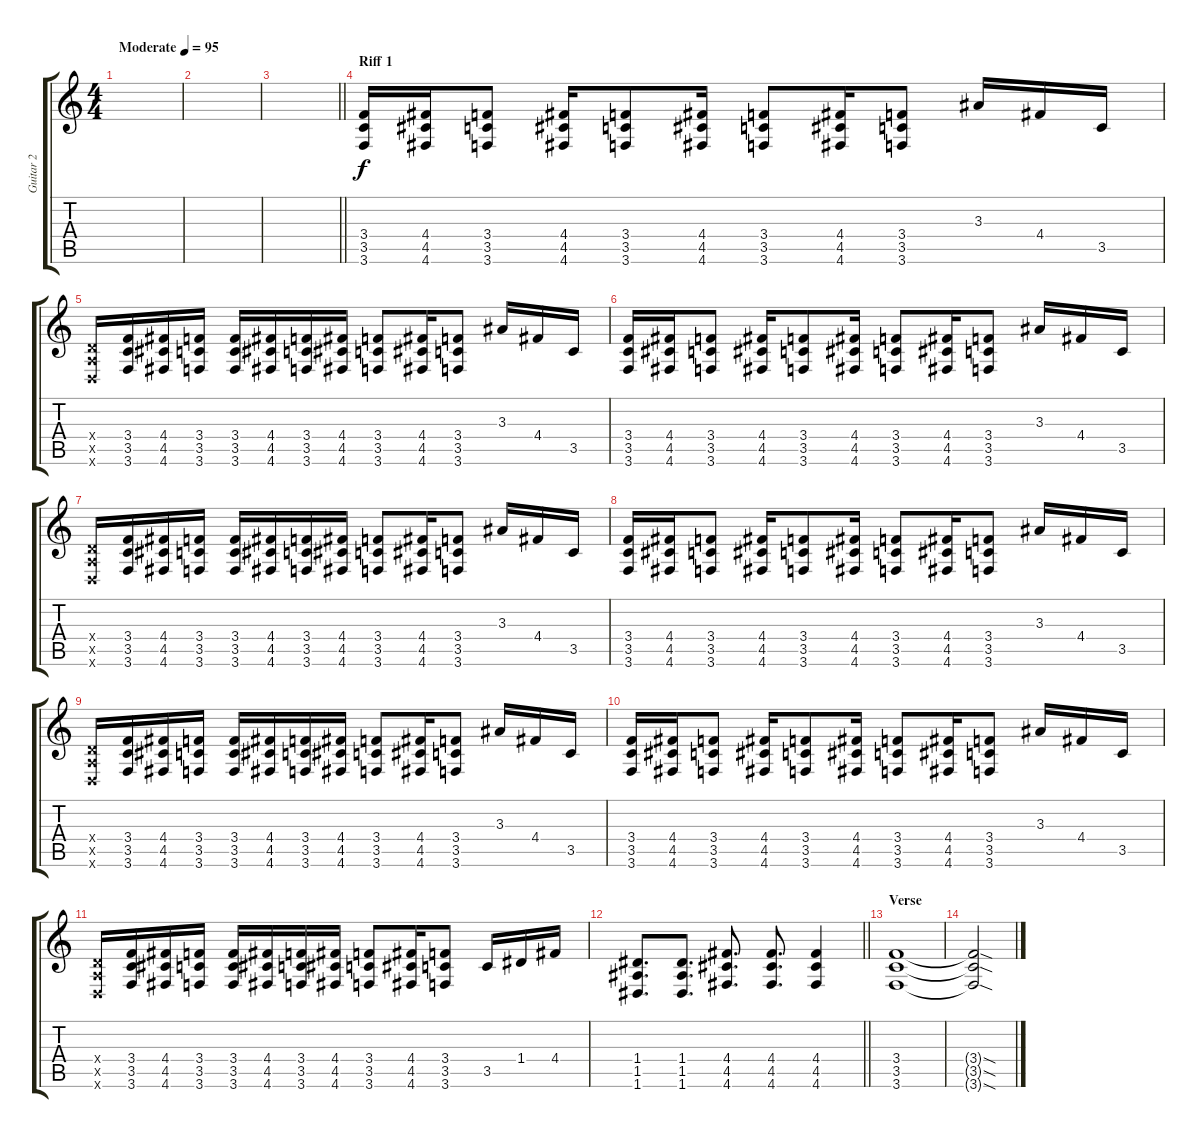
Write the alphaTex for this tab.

\track ("Guitar 2" "Guitar 2") {instrument distortionguitar}
\staff {score tabs}
\tuning (E4 B3 G3 D3 A2 D2) {hide}
\ts (4 4)
\tempo (95 "Moderate")
\clef g2
\ks c
|
|
\barLineRight lightlight
|
\section ("" "Riff 1")
(3.4 3.5 3.6).16{instrument distortionguitar} (4.4 4.5 4.6).16 (3.4 3.5 3.6).8 (4.4 4.5 4.6).16 (3.4 3.5 3.6).8 (4.4 4.5 4.6).16 (3.4 3.5 3.6).8 (4.4 4.5 4.6).16 (3.4 3.5 3.6).8 3.3.16{instrument guitarharmonics} 4.4.16 3.5.16 |
(0.4{x} 0.5{x} 0.6{x}).16{instrument distortionguitar} (3.4 3.5 3.6).16 (4.4 4.5 4.6).16 (3.4 3.5 3.6).16 (3.4 3.5 3.6).16 (4.4 4.5 4.6).16 (3.4 3.5 3.6).16 (4.4 4.5 4.6).16 (3.4 3.5 3.6).8 (4.4 4.5 4.6).16 (3.4 3.5 3.6).8 3.3.16{instrument guitarharmonics} 4.4.16 3.5.16 |
(3.4 3.5 3.6).16{instrument distortionguitar} (4.4 4.5 4.6).16 (3.4 3.5 3.6).8 (4.4 4.5 4.6).16 (3.4 3.5 3.6).8 (4.4 4.5 4.6).16 (3.4 3.5 3.6).8 (4.4 4.5 4.6).16 (3.4 3.5 3.6).8 3.3.16{instrument guitarharmonics} 4.4.16 3.5.16 |
(0.4{x} 0.5{x} 0.6{x}).16{instrument distortionguitar} (3.4 3.5 3.6).16 (4.4 4.5 4.6).16 (3.4 3.5 3.6).16 (3.4 3.5 3.6).16 (4.4 4.5 4.6).16 (3.4 3.5 3.6).16 (4.4 4.5 4.6).16 (3.4 3.5 3.6).8 (4.4 4.5 4.6).16 (3.4 3.5 3.6).8 3.3.16{instrument guitarharmonics} 4.4.16 3.5.16 |
(3.4 3.5 3.6).16{instrument distortionguitar} (4.4 4.5 4.6).16 (3.4 3.5 3.6).8 (4.4 4.5 4.6).16 (3.4 3.5 3.6).8 (4.4 4.5 4.6).16 (3.4 3.5 3.6).8 (4.4 4.5 4.6).16 (3.4 3.5 3.6).8 3.3.16{instrument guitarharmonics} 4.4.16 3.5.16 |
(0.4{x} 0.5{x} 0.6{x}).16{instrument distortionguitar} (3.4 3.5 3.6).16 (4.4 4.5 4.6).16 (3.4 3.5 3.6).16 (3.4 3.5 3.6).16 (4.4 4.5 4.6).16 (3.4 3.5 3.6).16 (4.4 4.5 4.6).16 (3.4 3.5 3.6).8 (4.4 4.5 4.6).16 (3.4 3.5 3.6).8 3.3.16{instrument guitarharmonics} 4.4.16 3.5.16 |
(3.4 3.5 3.6).16{instrument distortionguitar} (4.4 4.5 4.6).16 (3.4 3.5 3.6).8 (4.4 4.5 4.6).16 (3.4 3.5 3.6).8 (4.4 4.5 4.6).16 (3.4 3.5 3.6).8 (4.4 4.5 4.6).16 (3.4 3.5 3.6).8 3.3.16{instrument guitarharmonics} 4.4.16 3.5.16 |
(0.4{x} 0.5{x} 0.6{x}).16{instrument distortionguitar} (3.4 3.5 3.6).16 (4.4 4.5 4.6).16 (3.4 3.5 3.6).16 (3.4 3.5 3.6).16 (4.4 4.5 4.6).16 (3.4 3.5 3.6).16 (4.4 4.5 4.6).16 (3.4 3.5 3.6).8 (4.4 4.5 4.6).16 (3.4 3.5 3.6).8 3.5.16{instrument guitarharmonics} 1.4.16 4.4.16 |
\barLineRight lightlight
(1.4 1.5 1.6).8{d instrument distortionguitar} (1.4 1.5 1.6).8{d} (4.4 4.5 4.6).8{d} (4.4 4.5 4.6).8{d} (4.4 4.5 4.6).4 |
\section ("" "Verse")
(3.4 3.5 3.6).1 |
(3.4{sod t} 3.5{sod t} 3.6{sod t}).2
